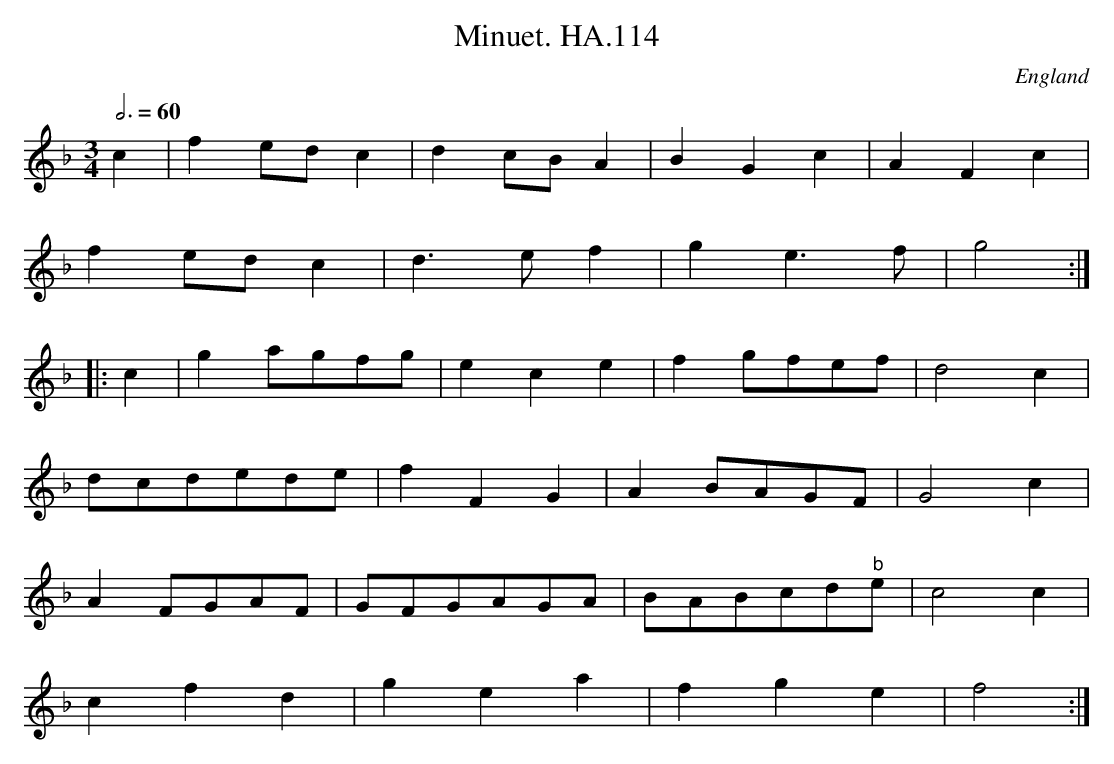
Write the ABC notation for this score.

X:1
T:Minuet. HA.114
M:3/4
L:1/8
Q:3/4=60
O:England
K:F major
c2|f2edc2|d2cBA2|B2G2c2|A2F2c2|!
f2edc2|d3ef2|g2e3f|g4:|!
|:c2|g2agfg|e2c2e2|f2gfef|d4c2|!
dcdede|f2F2G2|A2BAGF|G4c2|!
A2FGAF|GFGAGA|BABcd"^b"e|c4c2|!
c2f2d2|g2e2a2|f2g2e2|f4:|
